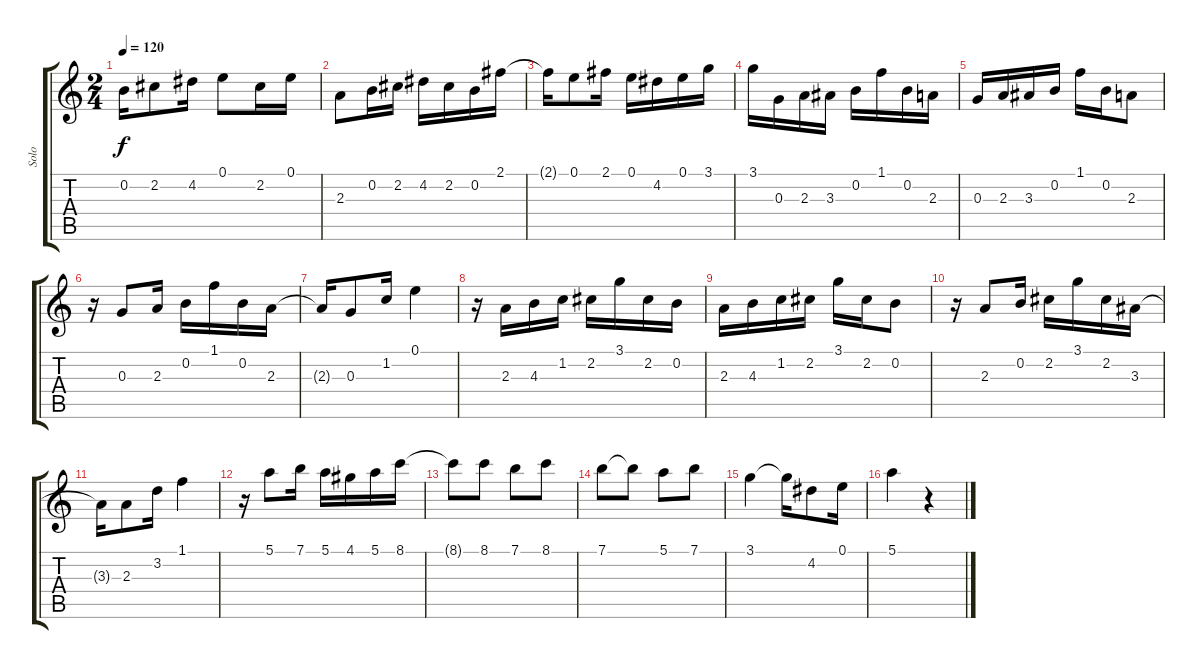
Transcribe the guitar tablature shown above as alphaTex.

\track ("Solo" "Solo") {instrument acousticguitarsteel}
\staff {score tabs}
\tuning (E4 B3 G3 D3 A2 E2) {hide}
\ts (2 4)
\tempo 120
\clef g2
\ks c
0.2{t}.16{dy f} 2.2.8 4.2.16 0.1.8 2.2.16 0.1.16 |
2.3.8 0.2.16 2.2.16 4.2.16 2.2.16 0.2.16 2.1.16 |
2.1{t}.16 0.1.8 2.1.16 0.1.16 4.2.16 0.1.16 3.1.16 |
3.1.16 0.3.16 2.3.16 3.3.16 0.2.16 1.1.16 0.2.16 2.3.16 |
0.3.16 2.3.16 3.3.16 0.2.16 1.1.16 0.2.16 2.3.8 |
r.16 0.3.8 2.3.16 0.2.16 1.1.16 0.2.16 2.3.16 |
2.3{t}.16 0.3.8 1.2.16 0.1.4 |
r.16 2.3.16 4.3.16 1.2.16 2.2.16 3.1.16 2.2.16 0.2.16 |
2.3.16 4.3.16 1.2.16 2.2.16 3.1.16 2.2.16 0.2.8 |
r.16 2.3.8 0.2.16 2.2.16 3.1.16 2.2.16 3.3.16 |
3.3{t}.16 2.3.8 3.2.16 1.1.4 |
r.16 5.1.8 7.1.16 5.1.16 4.1.16 5.1.16 8.1.16 |
8.1{t}.8 8.1.8 7.1.8 8.1.8 |
7.1.8 7.1{t}.8 5.1.8 7.1.8 |
3.1.4 3.1{t}.16 4.2.8 0.1.16 |
5.1.4 r.4
